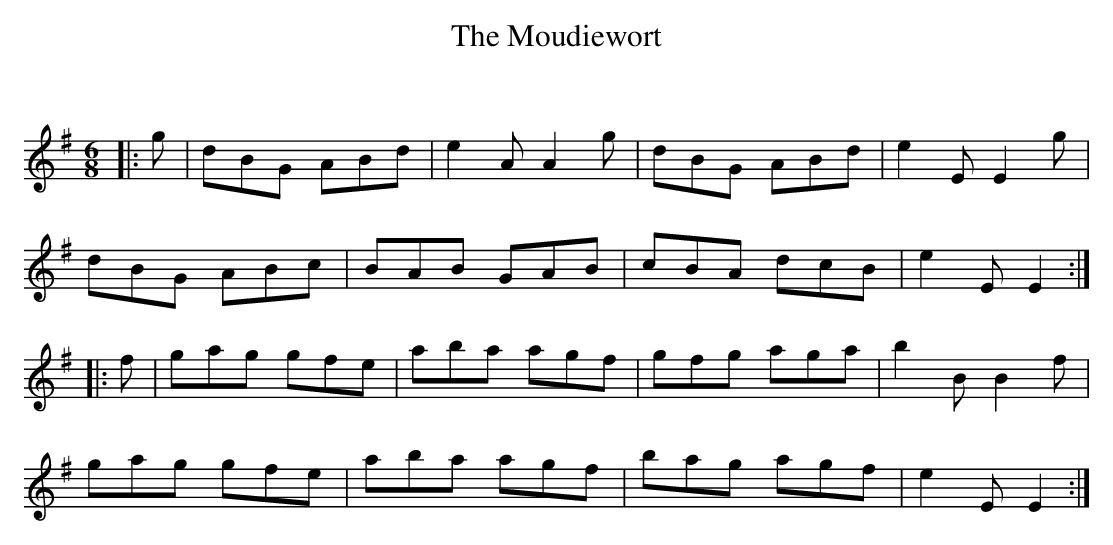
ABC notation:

X:1
T: The Moudiewort
C:
Q:180
K:G
M:6/8
L:1/16
|:g2|d2B2G2 A2B2d2|e4A2 A4g2|d2B2G2 A2B2d2|e4E2 E4g2|
d2B2G2 A2B2c2|B2A2B2 G2A2B2|c2B2A2 d2c2B2|e4E2 E4:|
|:f2|g2a2g2 g2f2e2|a2b2a2 a2g2f2|g2f2g2 a2g2a2|b4B2 B4f2|
g2a2g2 g2f2e2|a2b2a2 a2g2f2|b2a2g2 a2g2f2|e4E2E4:|
